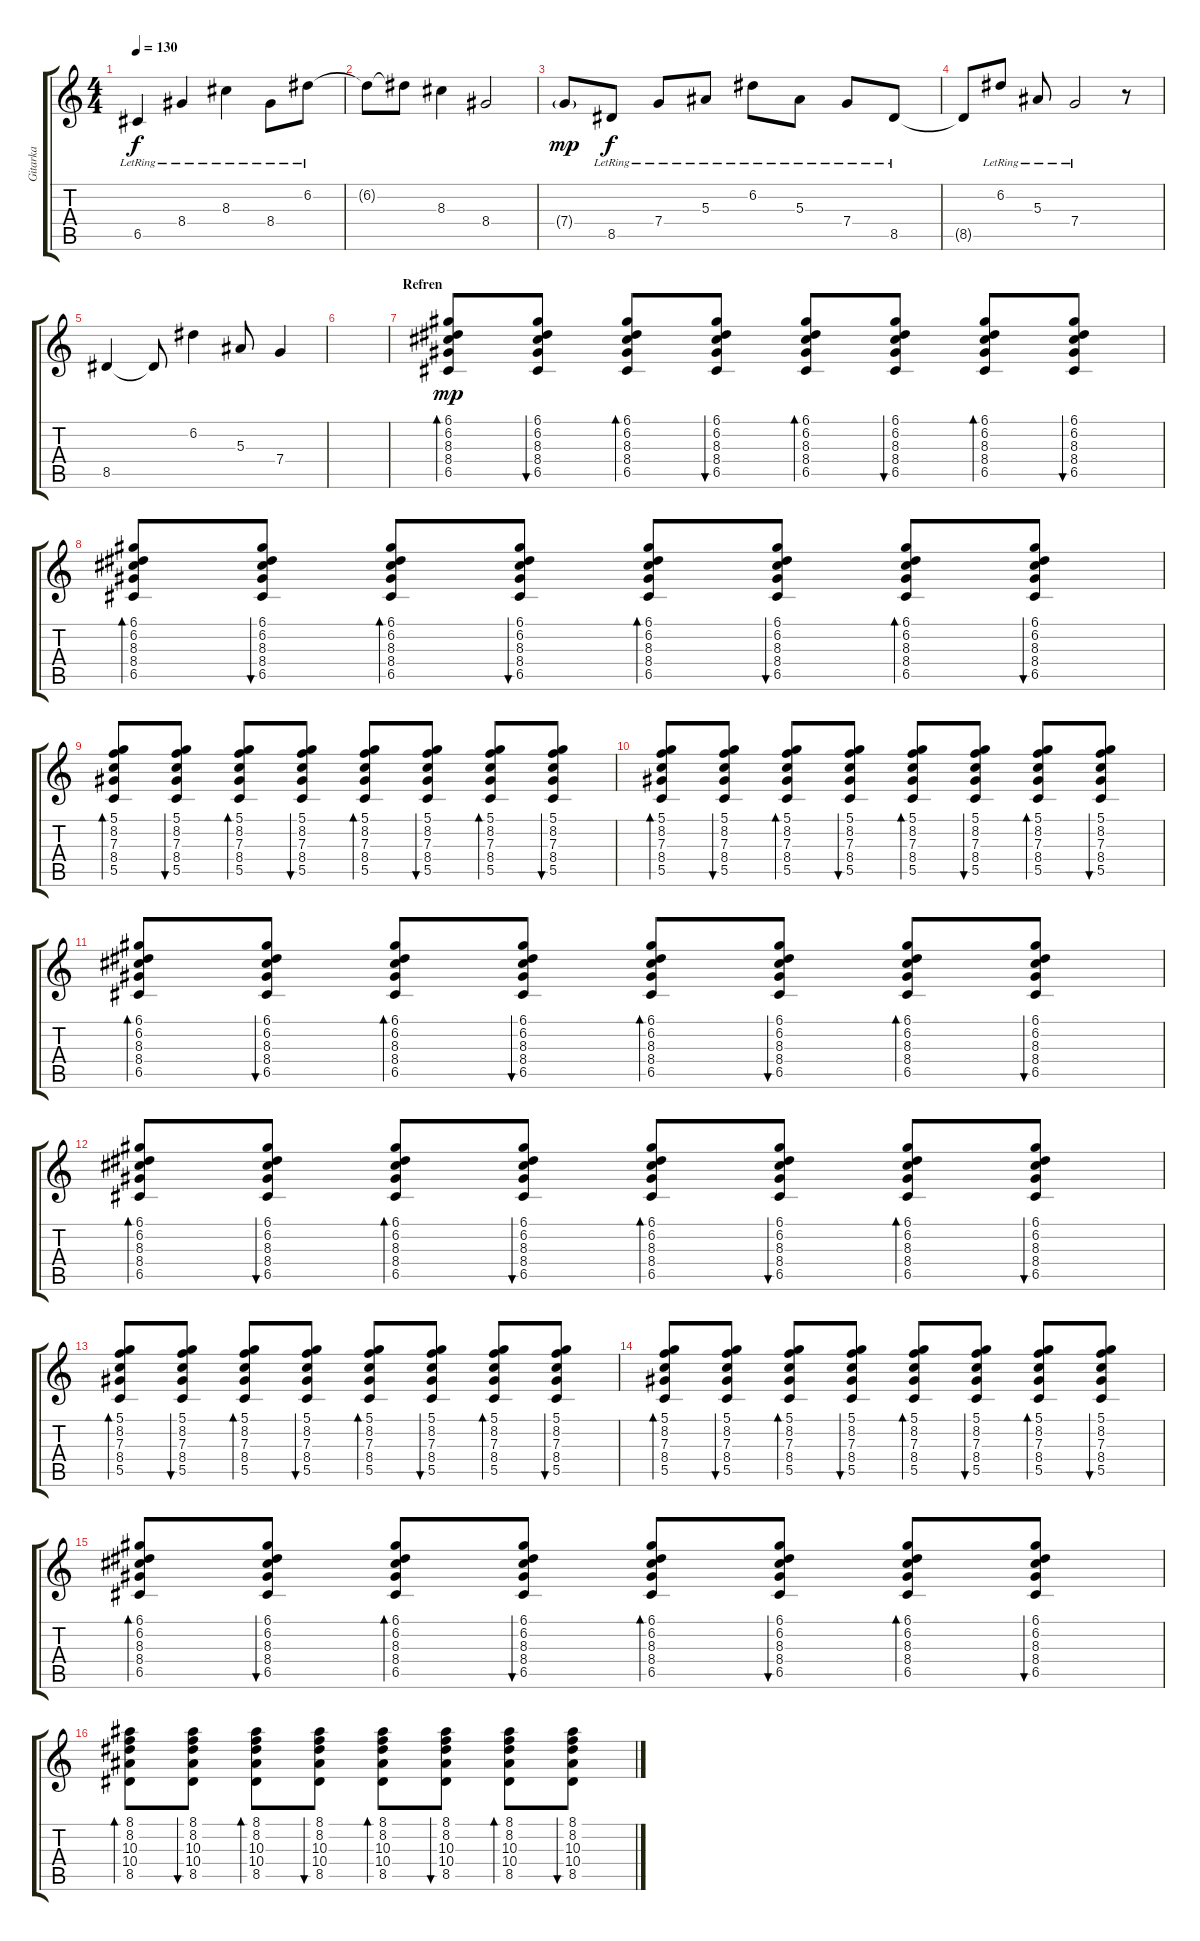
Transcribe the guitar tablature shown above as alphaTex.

\track ("Gitarka" "Gitarka") {instrument electricguitarjazz}
\staff {score tabs}
\tuning (D4 A3 F3 C3 G2 C2) {hide}
\ts (4 4)
\tempo 130
\clef g2
\ks c
6.5{lr}.4{dy f} 8.4{lr}.4 8.3{lr}.4 8.4{lr}.8 6.2{lr}.8 |
6.2{t}.8 6.2{t}.8 8.3.4 8.4.2 |
7.4{g}.8{dy mp} 8.5{lr}.8{dy f} 7.4{lr}.8 5.3{lr}.8 6.2{lr}.8 5.3{lr}.8 7.4{lr}.8 8.5{lr}.8 |
8.5{t}.8 6.2{lr}.8 5.3{lr}.8 7.4{lr}.2 r.8 |
8.5.4 8.5{t}.8 6.2.4 5.3.8 7.4.4 |
|
\section ("" "Refren")
(6.1 6.2 8.3 8.4 6.5).8{bd 60 dy mp volume 10 instrument electricguitarjazz} (6.1 6.2 8.3 8.4 6.5).8{bu 60} (6.1 6.2 8.3 8.4 6.5).8{bd 60} (6.1 6.2 8.3 8.4 6.5).8{bu 60} (6.1 6.2 8.3 8.4 6.5).8{bd 60} (6.1 6.2 8.3 8.4 6.5).8{bu 60} (6.1 6.2 8.3 8.4 6.5).8{bd 60} (6.1 6.2 8.3 8.4 6.5).8{bu 60} |
(6.1 6.2 8.3 8.4 6.5).8{bd 60} (6.1 6.2 8.3 8.4 6.5).8{bu 60} (6.1 6.2 8.3 8.4 6.5).8{bd 60} (6.1 6.2 8.3 8.4 6.5).8{bu 60} (6.1 6.2 8.3 8.4 6.5).8{bd 60} (6.1 6.2 8.3 8.4 6.5).8{bu 60} (6.1 6.2 8.3 8.4 6.5).8{bd 60} (6.1 6.2 8.3 8.4 6.5).8{bu 60} |
(5.1 8.2 7.3 8.4 5.5).8{bd 60} (5.1 8.2 7.3 8.4 5.5).8{bu 60} (5.1 8.2 7.3 8.4 5.5).8{bd 60} (5.1 8.2 7.3 8.4 5.5).8{bu 60} (5.1 8.2 7.3 8.4 5.5).8{bd 60} (5.1 8.2 7.3 8.4 5.5).8{bu 60} (5.1 8.2 7.3 8.4 5.5).8{bd 60} (5.1 8.2 7.3 8.4 5.5).8{bu 60} |
(5.1 8.2 7.3 8.4 5.5).8{bd 60} (5.1 8.2 7.3 8.4 5.5).8{bu 60} (5.1 8.2 7.3 8.4 5.5).8{bd 60} (5.1 8.2 7.3 8.4 5.5).8{bu 60} (5.1 8.2 7.3 8.4 5.5).8{bd 60} (5.1 8.2 7.3 8.4 5.5).8{bu 60} (5.1 8.2 7.3 8.4 5.5).8{bd 60} (5.1 8.2 7.3 8.4 5.5).8{bu 60} |
(6.1 6.2 8.3 8.4 6.5).8{bd 60} (6.1 6.2 8.3 8.4 6.5).8{bu 60} (6.1 6.2 8.3 8.4 6.5).8{bd 60} (6.1 6.2 8.3 8.4 6.5).8{bu 60} (6.1 6.2 8.3 8.4 6.5).8{bd 60} (6.1 6.2 8.3 8.4 6.5).8{bu 60} (6.1 6.2 8.3 8.4 6.5).8{bd 60} (6.1 6.2 8.3 8.4 6.5).8{bu 60} |
(6.1 6.2 8.3 8.4 6.5).8{bd 60} (6.1 6.2 8.3 8.4 6.5).8{bu 60} (6.1 6.2 8.3 8.4 6.5).8{bd 60} (6.1 6.2 8.3 8.4 6.5).8{bu 60} (6.1 6.2 8.3 8.4 6.5).8{bd 60} (6.1 6.2 8.3 8.4 6.5).8{bu 60} (6.1 6.2 8.3 8.4 6.5).8{bd 60} (6.1 6.2 8.3 8.4 6.5).8{bu 60} |
(5.1 8.2 7.3 8.4 5.5).8{bd 60} (5.1 8.2 7.3 8.4 5.5).8{bu 60} (5.1 8.2 7.3 8.4 5.5).8{bd 60} (5.1 8.2 7.3 8.4 5.5).8{bu 60} (5.1 8.2 7.3 8.4 5.5).8{bd 60} (5.1 8.2 7.3 8.4 5.5).8{bu 60} (5.1 8.2 7.3 8.4 5.5).8{bd 60} (5.1 8.2 7.3 8.4 5.5).8{bu 60} |
(5.1 8.2 7.3 8.4 5.5).8{bd 60} (5.1 8.2 7.3 8.4 5.5).8{bu 60} (5.1 8.2 7.3 8.4 5.5).8{bd 60} (5.1 8.2 7.3 8.4 5.5).8{bu 60} (5.1 8.2 7.3 8.4 5.5).8{bd 60} (5.1 8.2 7.3 8.4 5.5).8{bu 60} (5.1 8.2 7.3 8.4 5.5).8{bd 60} (5.1 8.2 7.3 8.4 5.5).8{bu 60} |
(6.1 6.2 8.3 8.4 6.5).8{bd 60} (6.1 6.2 8.3 8.4 6.5).8{bu 60} (6.1 6.2 8.3 8.4 6.5).8{bd 60} (6.1 6.2 8.3 8.4 6.5).8{bu 60} (6.1 6.2 8.3 8.4 6.5).8{bd 60} (6.1 6.2 8.3 8.4 6.5).8{bu 60} (6.1 6.2 8.3 8.4 6.5).8{bd 60} (6.1 6.2 8.3 8.4 6.5).8{bu 60} |
(8.1 8.2 10.3 10.4 8.5).8{bd 60} (8.1 8.2 10.3 10.4 8.5).8{bu 60} (8.1 8.2 10.3 10.4 8.5).8{bd 60} (8.1 8.2 10.3 10.4 8.5).8{bu 60} (8.1 8.2 10.3 10.4 8.5).8{bd 60} (8.1 8.2 10.3 10.4 8.5).8{bu 60} (8.1 8.2 10.3 10.4 8.5).8{bd 60} (8.1 8.2 10.3 10.4 8.5).8{bu 60}
